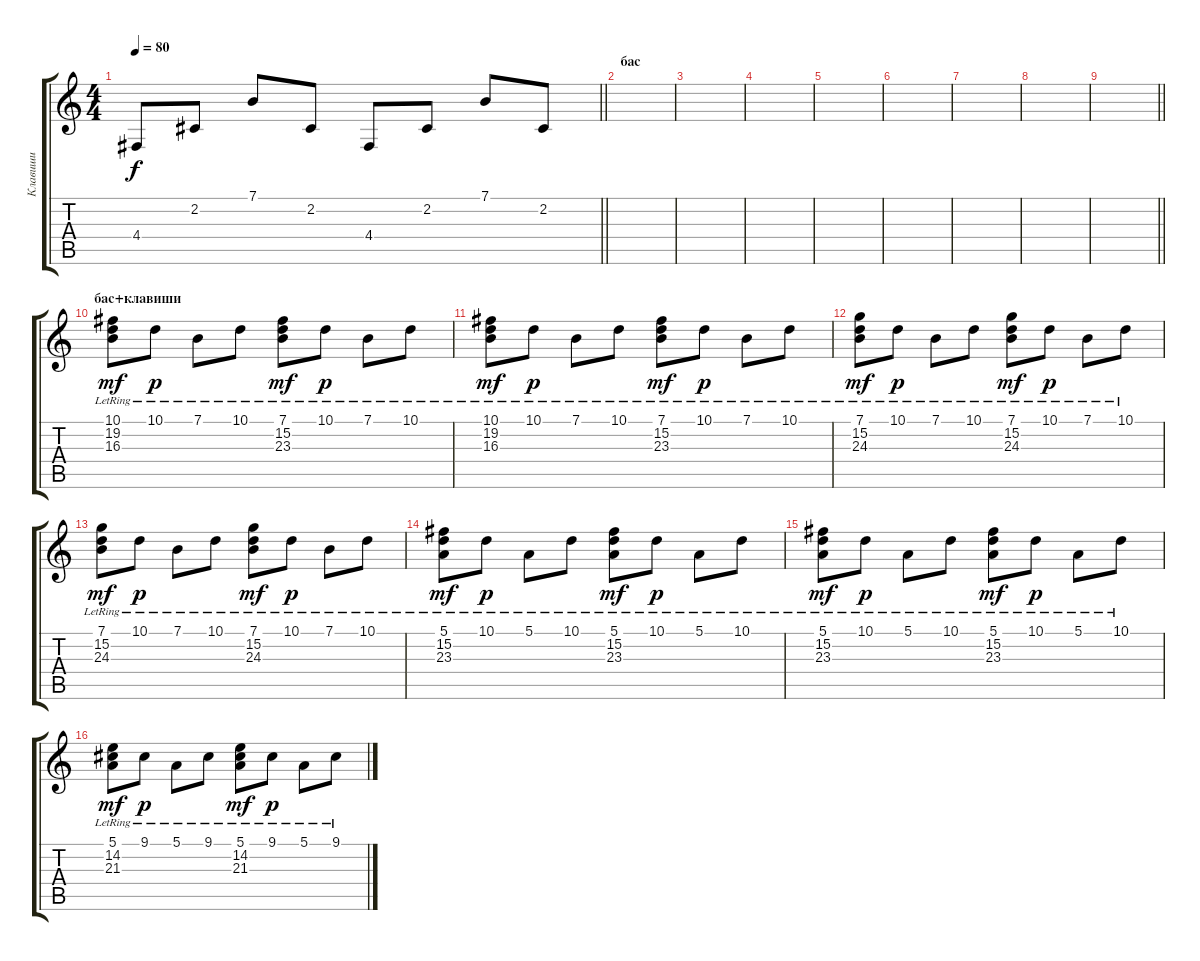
\track ("Клавиши" "Клавиши") {instrument electricgrandpiano}
\staff {score tabs}
\tuning (E4 B3 G3 D3 A2 E2) {hide}
\ts (4 4)
\tempo 80
\clef g2
\barLineRight lightlight
\ks c
4.4.8{dy f} 2.2.8 7.1.8 2.2.8 4.4.8 2.2.8 7.1.8 2.2.8 |
\section ("" "бас")
|
|
|
|
|
|
|
\barLineRight lightlight
|
\section ("" "бас+клавиши")
(10.1{lr} 19.2{lr} 16.3{lr}).8{dy mf} 10.1{lr}.8{dy p} 7.1{lr}.8 10.1{lr}.8 (7.1{lr} 15.2{lr} 23.3{lr}).8{dy mf} 10.1{lr}.8{dy p} 7.1{lr}.8 10.1{lr}.8 |
(10.1{lr} 19.2{lr} 16.3{lr}).8{dy mf} 10.1{lr}.8{dy p} 7.1{lr}.8 10.1{lr}.8 (7.1{lr} 15.2{lr} 23.3{lr}).8{dy mf} 10.1{lr}.8{dy p} 7.1{lr}.8 10.1{lr}.8 |
(7.1{lr} 15.2{lr} 24.3{lr}).8{dy mf} 10.1{lr}.8{dy p} 7.1{lr}.8 10.1{lr}.8 (7.1{lr} 15.2{lr} 24.3{lr}).8{dy mf} 10.1{lr}.8{dy p} 7.1{lr}.8 10.1{lr}.8 |
(7.1{lr} 15.2{lr} 24.3{lr}).8{dy mf} 10.1{lr}.8{dy p} 7.1{lr}.8 10.1{lr}.8 (7.1{lr} 15.2{lr} 24.3{lr}).8{dy mf} 10.1{lr}.8{dy p} 7.1{lr}.8 10.1{lr}.8 |
(5.1{lr} 15.2{lr} 23.3{lr}).8{dy mf} 10.1{lr}.8{dy p} 5.1{lr}.8 10.1{lr}.8 (5.1{lr} 15.2{lr} 23.3{lr}).8{dy mf} 10.1{lr}.8{dy p} 5.1{lr}.8 10.1{lr}.8 |
(5.1{lr} 15.2{lr} 23.3{lr}).8{dy mf} 10.1{lr}.8{dy p} 5.1{lr}.8 10.1{lr}.8 (5.1{lr} 15.2{lr} 23.3{lr}).8{dy mf} 10.1{lr}.8{dy p} 5.1{lr}.8 10.1{lr}.8 |
(5.1{lr} 14.2{lr} 21.3{lr}).8{dy mf} 9.1{lr}.8{dy p} 5.1{lr}.8 9.1{lr}.8 (5.1{lr} 14.2{lr} 21.3{lr}).8{dy mf} 9.1{lr}.8{dy p} 5.1{lr}.8 9.1{lr}.8
